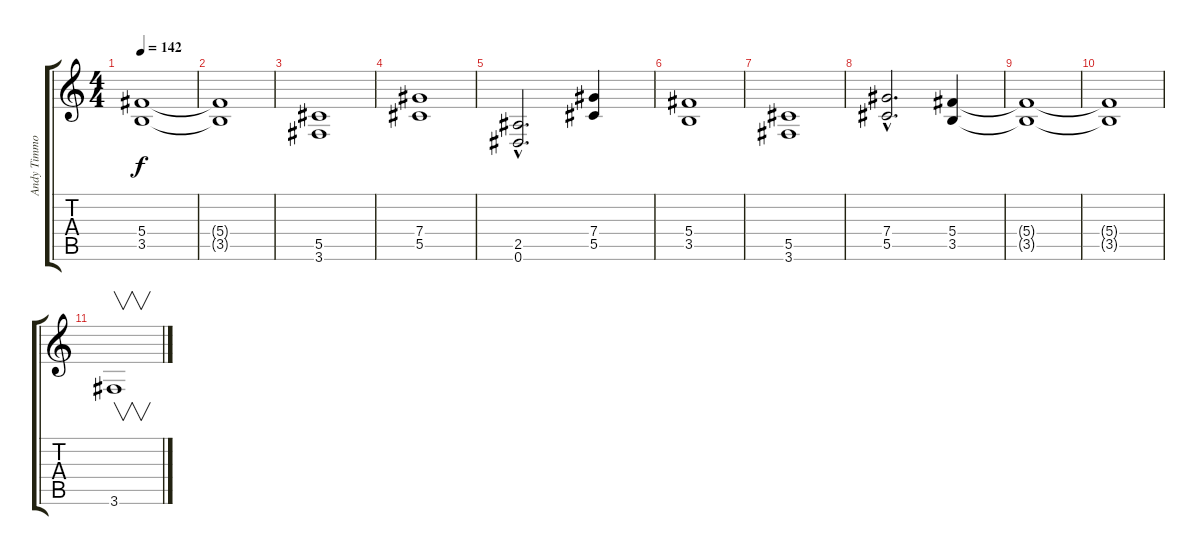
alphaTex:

\track ("Andy Timmons" "Andy Timmo") {instrument distortionguitar}
\staff {score tabs}
\tuning (Eb4 Bb3 Gb3 Db3 Ab2 Eb2) {hide}
\ts (4 4)
\tempo 142
\clef g2
\ks c
(5.4{t} 3.5{t}).1{dy f} |
(5.4{t} 3.5{t}).1 |
(5.5 3.6).1 |
(7.4 5.5).1 |
(2.5{hac} 0.6{hac}).2{d} (7.4 5.5).4 |
(5.4 3.5).1 |
(5.5 3.6).1 |
(7.4{hac} 5.5{hac}).2{d} (5.4 3.5).4 |
(5.4{t} 3.5{t}).1 |
(5.4{t} 3.5{t}).1 |
3.6.1{v}
